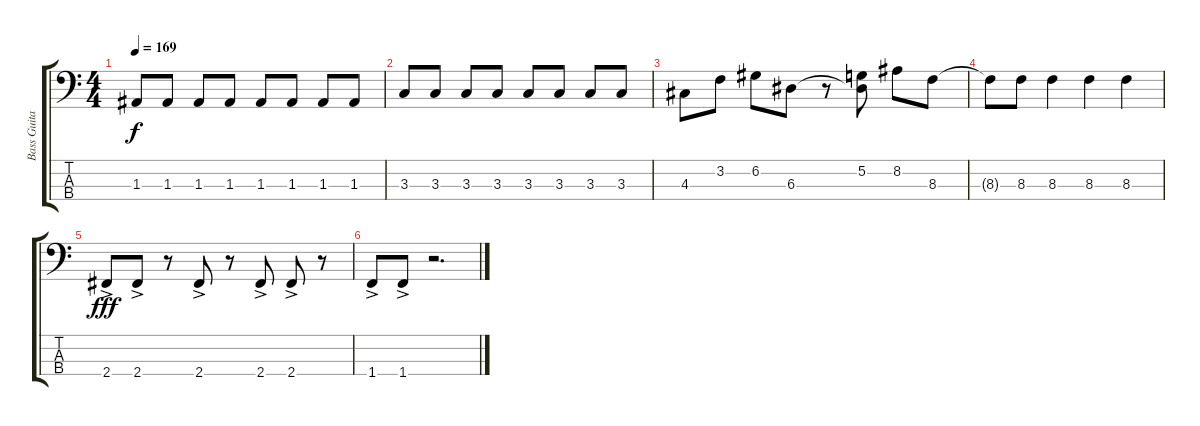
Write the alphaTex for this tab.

\track ("Bass Guitar" "Bass Guita") {instrument electricbasspick}
\staff {score tabs}
\tuning (G2 D2 A1 E1) {hide}
\ts (4 4)
\tempo 169
\clef f4
\ks c
1.3.8{dy f} 1.3.8 1.3.8 1.3.8 1.3.8 1.3.8 1.3.8 1.3.8 |
3.3.8 3.3.8 3.3.8 3.3.8 3.3.8 3.3.8 3.3.8 3.3.8 |
4.3.8 3.2.8 6.2.8 6.3.8 r.8 (5.2 6.3{t}).8 8.2.8 8.3.8 |
8.3{t}.8 8.3.8 8.3.4 8.3.4 8.3.4 |
2.4{ac}.8{dy fff} 2.4{ac}.8 r.8 2.4{ac}.8 r.8 2.4{ac}.8 2.4{ac}.8 r.8 |
1.4{ac}.8 1.4{ac}.8 r.2{d}
